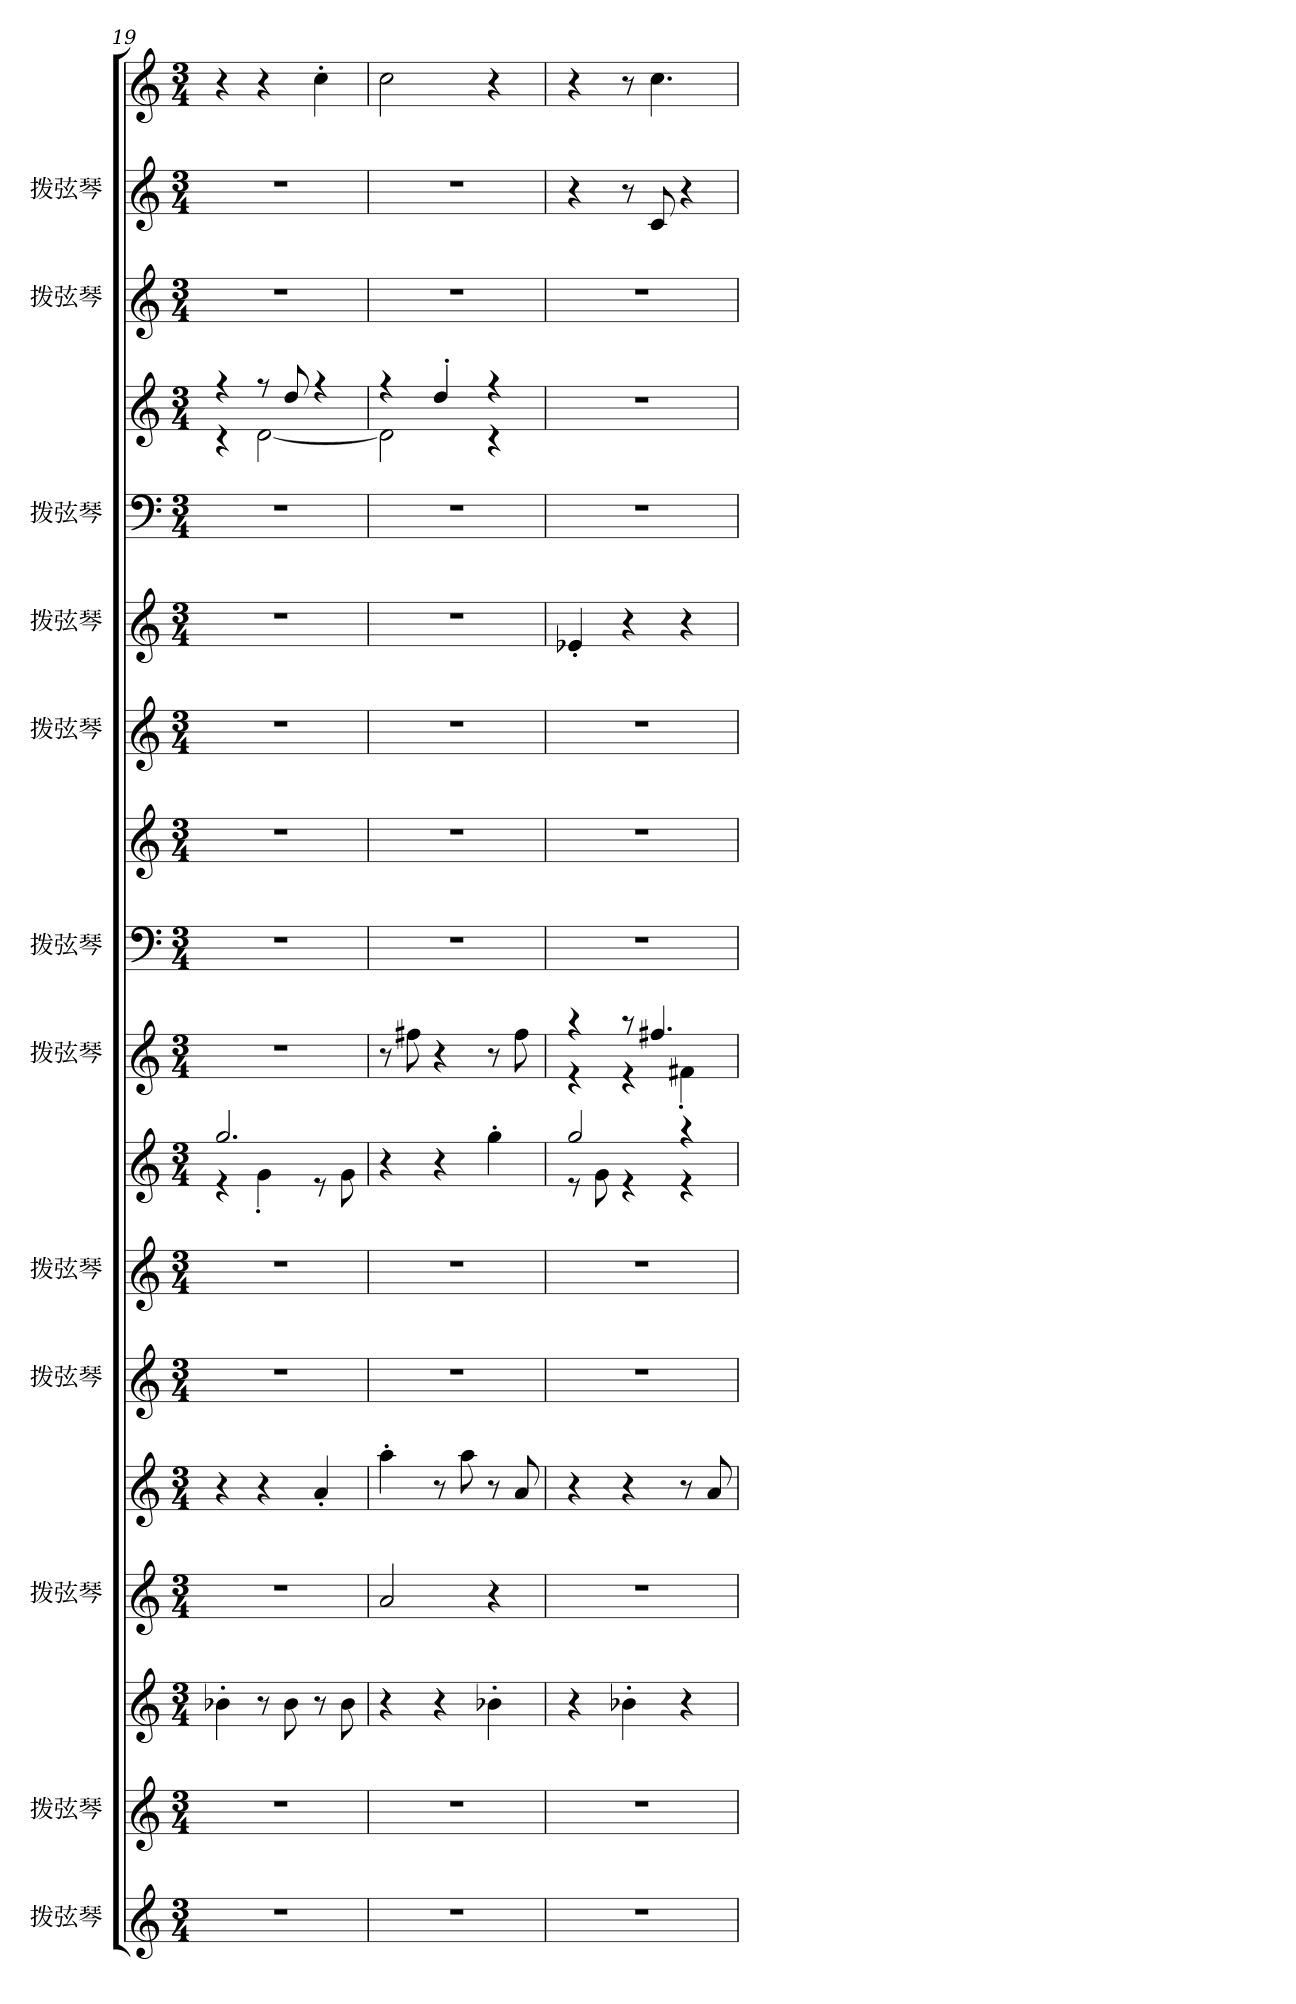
**kern	**kern	**kern	**kern	**kern	**kern	**kern	**kern	**kern	**kern	**kern	**kern	**kern	**kern	**kern	**kern	**kern	**kern
*part12	*part11	*part11	*part10	*part10	*part9	*part8	*part8	*part7	*part6	*part6	*part5	*part4	*part3	*part3	*part2	*part1	*part1
*staff18	*staff17	*staff16	*staff15	*staff14	*staff13	*staff12	*staff11	*staff10	*staff9	*staff8	*staff7	*staff6	*staff5	*staff4	*staff3	*staff2	*staff1
*I"拨弦琴	*I"拨弦琴	*	*I"拨弦琴	*	*I"拨弦琴	*I"拨弦琴	*	*I"拨弦琴	*I"拨弦琴	*	*I"拨弦琴	*I"拨弦琴	*I"拨弦琴	*	*I"拨弦琴	*I"拨弦琴	*
*clefG2	*clefG2	*clefG2	*clefG2	*clefG2	*clefG2	*clefG2	*clefG2	*clefG2	*clefF4	*clefG2	*clefG2	*clefG2	*clefF4	*clefG2	*clefG2	*clefG2	*clefG2
*k[]	*k[]	*k[]	*k[]	*k[]	*k[]	*k[]	*k[]	*k[]	*k[]	*k[]	*k[]	*k[]	*k[]	*k[]	*k[]	*k[]	*k[]
*M3/4	*M3/4	*M3/4	*M3/4	*M3/4	*M3/4	*M3/4	*M3/4	*M3/4	*M3/4	*M3/4	*M3/4	*M3/4	*M3/4	*M3/4	*M3/4	*M3/4	*M3/4
=19	=19	=19	=19	=19	=19	=19	=19	=19	=19	=19	=19	=19	=19	=19	=19	=19	=19
*	*	*	*	*	*	*	*^	*	*	*	*	*	*	*^	*	*	*
2.r	2.r	4b-X'\	2.r	4r	2.r	2.r	2.gg/	4r	2.r	2.r	2.r	2.r	2.r	2.r	4r	4r	2.r	2.r	4r
.	.	8r	.	4r	.	.	.	4g'\	.	.	.	.	.	.	8r	[2d\	.	.	4r
.	.	8b-\	.	.	.	.	.	.	.	.	.	.	.	.	8dd/	.	.	.	.
.	.	8r	.	4a'/	.	.	.	8r	.	.	.	.	.	.	4r	.	.	.	4cc'\
.	.	8b-\	.	.	.	.	.	8g\	.	.	.	.	.	.	.	.	.	.	.
*	*	*	*	*	*	*	*v	*v	*	*	*	*	*	*	*	*	*	*	*
=20	=20	=20	=20	=20	=20	=20	=20	=20	=20	=20	=20	=20	=20	=20	=20	=20	=20	=20
2.r	2.r	4r	2a/	4aa'\	2.r	2.r	4r	8r	2.r	2.r	2.r	2.r	2.r	4r	2d\]	2.r	2.r	2cc\
.	.	.	.	.	.	.	.	8ff#X\	.	.	.	.	.	.	.	.	.	.
.	.	4r	.	8r	.	.	4r	4r	.	.	.	.	.	4dd'/	.	.	.	.
.	.	.	.	8aa\	.	.	.	.	.	.	.	.	.	.	.	.	.	.
.	.	4b-X'\	4r	8r	.	.	4gg'\	8r	.	.	.	.	.	4r	4r	.	.	4r
.	.	.	.	8a/	.	.	.	8ff#\	.	.	.	.	.	.	.	.	.	.
*	*	*	*	*	*	*	*	*	*	*	*	*	*	*v	*v	*	*	*
!!LO:PB:g=z
=21	=21	=21	=21	=21	=21	=21	=21	=21	=21	=21	=21	=21	=21	=21	=21	=21	=21
*	*	*	*	*	*	*	*^	*^	*	*	*	*	*	*	*	*	*
2.r	2.r	4r	2.r	4r	2.r	2.r	2gg/	8r	4r	4r	2.r	2.r	2.r	4e-X'/	2.r	2.r	2.r	4r	4r
.	.	.	.	.	.	.	.	8g\	.	.	.	.	.	.	.	.	.	.	.
.	.	4b-X'\	.	4r	.	.	.	4r	8r	4r	.	.	.	4r	.	.	.	8r	8r
.	.	.	.	.	.	.	.	.	4.ff#X/	.	.	.	.	.	.	.	.	8c/	4.cc\
.	.	4r	.	8r	.	.	4r	4r	.	4f#X'\	.	.	.	4r	.	.	.	4r	.
.	.	.	.	8a/	.	.	.	.	.	.	.	.	.	.	.	.	.	.	.
*	*	*	*	*	*	*	*v	*v	*	*	*	*	*	*	*	*	*	*	*
*	*	*	*	*	*	*	*	*v	*v	*	*	*	*	*	*	*	*	*
=	=	=	=	=	=	=	=	=	=	=	=	=	=	=	=	=	=
*-	*-	*-	*-	*-	*-	*-	*-	*-	*-	*-	*-	*-	*-	*-	*-	*-	*-
